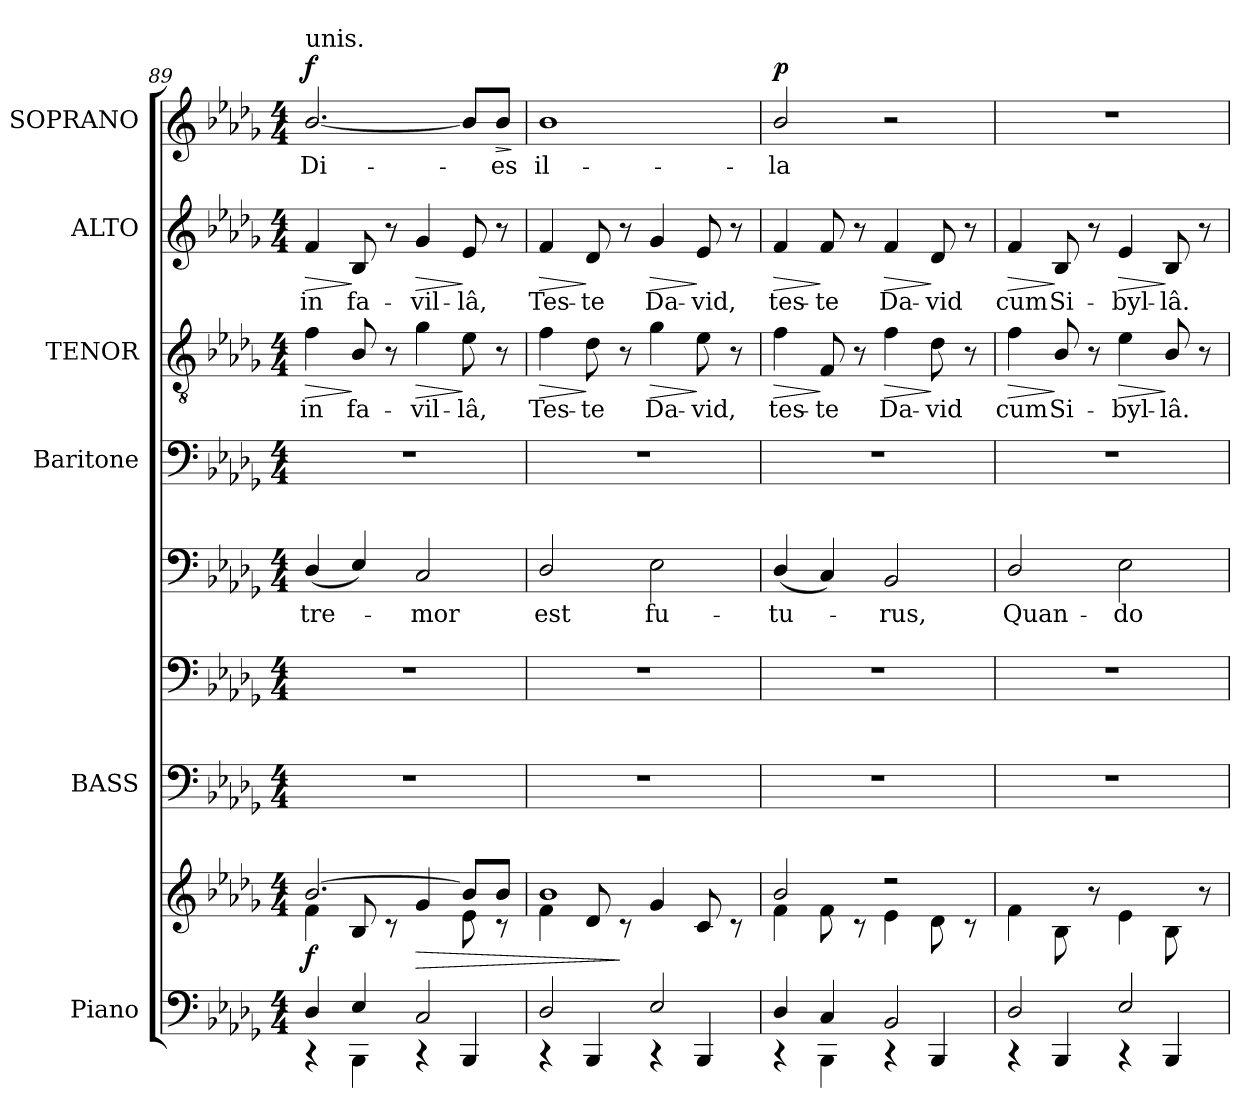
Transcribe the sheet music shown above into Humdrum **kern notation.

**kern	**kern	**dynam	**kern	**kern	**kern	**text	**kern	**kern	**text	**dynam	**kern	**text	**dynam	**kern	**text	**dynam
*part6	*part6	*part6	*part5	*part5	*part5	*part5	*part4	*part3	*part3	*part3	*part2	*part2	*part2	*part1	*part1	*part1
*staff9	*staff8	*staff8/9	*staff7	*staff6	*staff5	*staff5	*staff4	*staff3	*staff3	*staff3	*staff2	*staff2	*staff2	*staff1	*staff1	*staff1
*I"Piano	*	*	*I"BASS	*	*	*	*I"Baritone	*I"TENOR	*	*	*I"ALTO	*	*	*I"SOPRANO	*	*
*I'Pno.	*	*	*I'B.	*	*	*	*I'Bar.	*I'T.	*	*	*I'A.	*	*	*I'S.	*	*
*clefF4	*clefG2	*	*clefF4	*clefF4	*clefF4	*	*clefF4	*clefGv2	*	*	*clefG2	*	*	*clefG2	*	*
*	*	*	*	*	*	*	*	*ITrd7c12	*	*	*	*	*	*	*	*
*k[b-e-a-d-g-]	*k[b-e-a-d-g-]	*	*k[b-e-a-d-g-]	*k[b-e-a-d-g-]	*k[b-e-a-d-g-]	*	*k[b-e-a-d-g-]	*k[b-e-a-d-g-]	*	*	*k[b-e-a-d-g-]	*	*	*k[b-e-a-d-g-]	*	*
*D-:	*D-:	*	*D-:	*D-:	*D-:	*	*D-:	*D-:	*	*	*D-:	*	*	*D-:	*	*
*M4/4	*M4/4	*	*M4/4	*M4/4	*M4/4	*	*M4/4	*M4/4	*	*	*M4/4	*	*	*M4/4	*	*
=89	=89	=89	=89	=89	=89	=89	=89	=89	=89	=89	=89	=89	=89	=89	=89	=89
*^	*^	*	*	*	*	*	*	*	*	*	*	*	*	*	*	*
!	!	!	!	!	!	!	!	!LO:LY:b:color=#000000	!	!	!	!	!	!	!	!	!	!
!	!	!	!	!	!	!	!	!	!	!	!LO:LY:b:color=#000000	!LO:HP:b	!	!	!	!	!	!
!	!	!	!	!	!	!	!	!	!	!	!	!	!	!LO:LY:b:color=#000000	!LO:HP:b	!	!	!
!	!	!	!	!	!	!	!	!	!	!	!	!	!	!	!	!LO:TX:a:t=unis.	!	!
!	!	!	!	!	!	!	!	!	!	!	!	!	!	!	!	!	!LO:LY:b:color=#000000	!
4D-i/	4r	[2.b-i/	4fi\	f	1r	1r	(4D-i/	tre-	1r	4Fi\	in	>	4fi/	in	>	[2.b-i/	Di-	f
!	!	!	!	!	!	!	!	!	!	!	!LO:LY:b:color=#000000	!	!	!	!	!	!	!
!	!	!	!	!	!	!	!	!	!	!	!	!	!	!LO:LY:b:color=#000000	!	!	!	!
4E-i/	4BBB-i\	.	8B-i/	.	.	.	4E-i/)	.	.	8BB-i/	fa-	]	8B-i/	fa-	]	.	.	.
.	.	.	8r	.	.	.	.	.	.	8r	.	.	8r	.	.	.	.	.
!	!	!	!	!LO:HP:b	!	!	!	!	!	!	!	!	!	!	!	!	!	!
!	!	!	!	!	!	!	!	!LO:LY:b:color=#000000	!	!	!	!	!	!	!	!	!	!
!	!	!	!	!	!	!	!	!	!	!	!LO:LY:b:color=#000000	!LO:HP:b	!	!	!	!	!	!
!	!	!	!	!	!	!	!	!	!	!	!	!	!	!LO:LY:b:color=#000000	!LO:HP:b	!	!	!
2Ci/	4r	.	4g-i/	>	.	.	2Ci/	-mor	.	4G-i\	-vil-	>	4g-i/	-vil-	>	.	.	.
!	!	!	!	!	!	!	!	!	!	!	!LO:LY:b:color=#000000	!	!	!	!	!	!	!
!	!	!	!	!	!	!	!	!	!	!	!	!	!	!LO:LY:b:color=#000000	!	!	!	!
.	4BBB-i/	8b-i/L]	8e-i\	.	.	.	.	.	.	8E-i\	-lâ,	]	8e-i/	-lâ,	]	8b-i/L]	.	.
!	!	!	!	!	!	!	!	!	!	!	!	!	!	!	!	!	!LO:LY:b:color=#000000	!LO:HP:b
.	.	8b-i/J	8r	.	.	.	.	.	.	8r	.	.	8r	.	.	8b-i/J	-es	>
*v	*v	*	*	*	*	*	*	*	*	*	*	*	*	*	*	*	*	*
*	*v	*v	*	*	*	*	*	*	*	*	*	*	*	*	*	*	*
.	.	.	.	.	.	.	.	.	.	.	.	.	.	.	.	]
=90	=90	=90	=90	=90	=90	=90	=90	=90	=90	=90	=90	=90	=90	=90	=90	=90
*^	*^	*	*	*	*	*	*	*	*	*	*	*	*	*	*	*
!	!	!	!	!	!	!	!	!LO:LY:b:color=#000000	!	!	!	!	!	!	!	!	!	!
!	!	!	!	!	!	!	!	!	!	!	!LO:LY:b:color=#000000	!LO:HP:b	!	!	!	!	!	!
!	!	!	!	!	!	!	!	!	!	!	!	!	!	!LO:LY:b:color=#000000	!LO:HP:b	!	!	!
!	!	!	!	!	!	!	!	!	!	!	!	!	!	!	!	!	!LO:LY:b:color=#000000	!
2D-i/	4r	1b-i	4fi\	.	1r	1r	2D-i/	est	1r	4Fi\	Tes-	>	4fi/	Tes-	>	1b-i	il-	.
!	!	!	!	!	!	!	!	!	!	!	!LO:LY:b:color=#000000	!	!	!	!	!	!	!
!	!	!	!	!	!	!	!	!	!	!	!	!	!	!LO:LY:b:color=#000000	!	!	!	!
.	4BBB-i/	.	8d-i/	.	.	.	.	.	.	8D-i\	-te	]	8d-i/	-te	]	.	.	.
.	.	.	8r	]	.	.	.	.	.	8r	.	.	8r	.	.	.	.	.
!	!	!	!	!	!	!	!	!LO:LY:b:color=#000000	!	!	!	!	!	!	!	!	!	!
!	!	!	!	!	!	!	!	!	!	!	!LO:LY:b:color=#000000	!LO:HP:b	!	!	!	!	!	!
!	!	!	!	!	!	!	!	!	!	!	!	!	!	!LO:LY:b:color=#000000	!LO:HP:b	!	!	!
2E-i/	4r	.	4g-i/	.	.	.	2E-i\	fu-	.	4G-i\	Da-	>	4g-i/	Da-	>	.	.	.
!	!	!	!	!	!	!	!	!	!	!	!LO:LY:b:color=#000000	!	!	!	!	!	!	!
!	!	!	!	!	!	!	!	!	!	!	!	!	!	!LO:LY:b:color=#000000	!	!	!	!
.	4BBB-i/	.	8ci/	.	.	.	.	.	.	8E-i\	-vid,	]	8e-i/	-vid,	]	.	.	.
.	.	.	8r	.	.	.	.	.	.	8r	.	.	8r	.	.	.	.	.
=91	=91	=91	=91	=91	=91	=91	=91	=91	=91	=91	=91	=91	=91	=91	=91	=91	=91	=91
!	!	!	!	!	!	!	!	!LO:LY:b:color=#000000	!	!	!	!	!	!	!	!	!	!
!	!	!	!	!	!	!	!	!	!	!	!LO:LY:b:color=#000000	!LO:HP:b	!	!	!	!	!	!
!	!	!	!	!	!	!	!	!	!	!	!	!	!	!LO:LY:b:color=#000000	!LO:HP:b	!	!	!
!	!	!	!	!	!	!	!	!	!	!	!	!	!	!	!	!	!LO:LY:b:color=#000000	!
4D-i/	4r	2b-i/	4fi\	.	1r	1r	(4D-i/	-tu-	1r	4Fi\	tes-	>	4fi/	tes-	>	2b-i/	-la	p
!	!	!	!	!	!	!	!	!	!	!	!LO:LY:b:color=#000000	!	!	!	!	!	!	!
!	!	!	!	!	!	!	!	!	!	!	!	!	!	!LO:LY:b:color=#000000	!	!	!	!
4Ci/	4BBB-i\	.	8fi\	.	.	.	4Ci/)	.	.	8FFi/	-te	]	8fi/	-te	]	.	.	.
.	.	.	8r	.	.	.	.	.	.	8r	.	.	8r	.	.	.	.	.
!	!	!	!	!	!	!	!	!LO:LY:b:color=#000000	!	!	!	!	!	!	!	!	!	!
!	!	!	!	!	!	!	!	!	!	!	!LO:LY:b:color=#000000	!LO:HP:b	!	!	!	!	!	!
!	!	!	!	!	!	!	!	!	!	!	!	!	!	!LO:LY:b:color=#000000	!LO:HP:b	!	!	!
2BB-i/	4r	2r	4e-i\	.	.	.	2BB-i/	-rus,	.	4Fi\	Da-	>	4fi/	Da-	>	2r	.	.
!	!	!	!	!	!	!	!	!	!	!	!LO:LY:b:color=#000000	!	!	!	!	!	!	!
!	!	!	!	!	!	!	!	!	!	!	!	!	!	!LO:LY:b:color=#000000	!	!	!	!
.	4BBB-i/	.	8d-i\	.	.	.	.	.	.	8D-i\	-vid	]	8d-i/	-vid	]	.	.	.
.	.	.	8r	.	.	.	.	.	.	8r	.	.	8r	.	.	.	.	.
*	*	*v	*v	*	*	*	*	*	*	*	*	*	*	*	*	*	*	*
!!LO:LB:g=z
=92	=92	=92	=92	=92	=92	=92	=92	=92	=92	=92	=92	=92	=92	=92	=92	=92	=92
*	*	*^	*	*	*	*	*	*	*	*	*	*	*	*	*	*	*
!	!	!	!	!	!	!	!	!LO:LY:b:color=#000000	!	!	!	!	!	!	!	!	!	!
*	*	*v	*v	*	*	*	*	*	*	*	*	*	*	*	*	*	*	*
*	*	*^	*	*	*	*	*	*	*	*	*	*	*	*	*	*	*
!	!	!	!	!	!	!	!	!	!	!	!LO:LY:b:color=#000000	!LO:HP:b	!	!	!	!	!	!
*	*	*v	*v	*	*	*	*	*	*	*	*	*	*	*	*	*	*	*
*	*	*^	*	*	*	*	*	*	*	*	*	*	*	*	*	*	*
!	!	!	!	!	!	!	!	!	!	!	!	!	!	!LO:LY:b:color=#000000	!LO:HP:b	!	!	!
*	*	*v	*v	*	*	*	*	*	*	*	*	*	*	*	*	*	*	*
2D-i/	4r	4fi\	.	1r	1r	2D-i/	Quan-	1r	4Fi\	cum	>	4fi/	cum	>	1r	.	.
!	!	!	!	!	!	!	!	!	!	!LO:LY:b:color=#000000	!	!	!	!	!	!	!
!	!	!	!	!	!	!	!	!	!	!	!	!	!LO:LY:b:color=#000000	!	!	!	!
.	4BBB-i/	8B-i\	.	.	.	.	.	.	8BB-i/	Si-	]	8B-i/	Si-	]	.	.	.
.	.	8r	.	.	.	.	.	.	8r	.	.	8r	.	.	.	.	.
!	!	!	!	!	!	!	!LO:LY:b:color=#000000	!	!	!	!	!	!	!	!	!	!
!	!	!	!	!	!	!	!	!	!	!LO:LY:b:color=#000000	!LO:HP:b	!	!	!	!	!	!
!	!	!	!	!	!	!	!	!	!	!	!	!	!LO:LY:b:color=#000000	!LO:HP:b	!	!	!
2E-i/	4r	4e-i\	.	.	.	2E-i\	-do	.	4E-i\	-byl-	>	4e-i/	-byl-	>	.	.	.
!	!	!	!	!	!	!	!	!	!	!LO:LY:b:color=#000000	!	!	!	!	!	!	!
!	!	!	!	!	!	!	!	!	!	!	!	!	!LO:LY:b:color=#000000	!	!	!	!
.	4BBB-i/	8B-i\	.	.	.	.	.	.	8BB-i/	-lâ.	]	8B-i/	-lâ.	]	.	.	.
.	.	8r	.	.	.	.	.	.	8r	.	.	8r	.	.	.	.	.
*v	*v	*	*	*	*	*	*	*	*	*	*	*	*	*	*	*	*
=	=	=	=	=	=	=	=	=	=	=	=	=	=	=	=	=
*-	*-	*-	*-	*-	*-	*-	*-	*-	*-	*-	*-	*-	*-	*-	*-	*-
